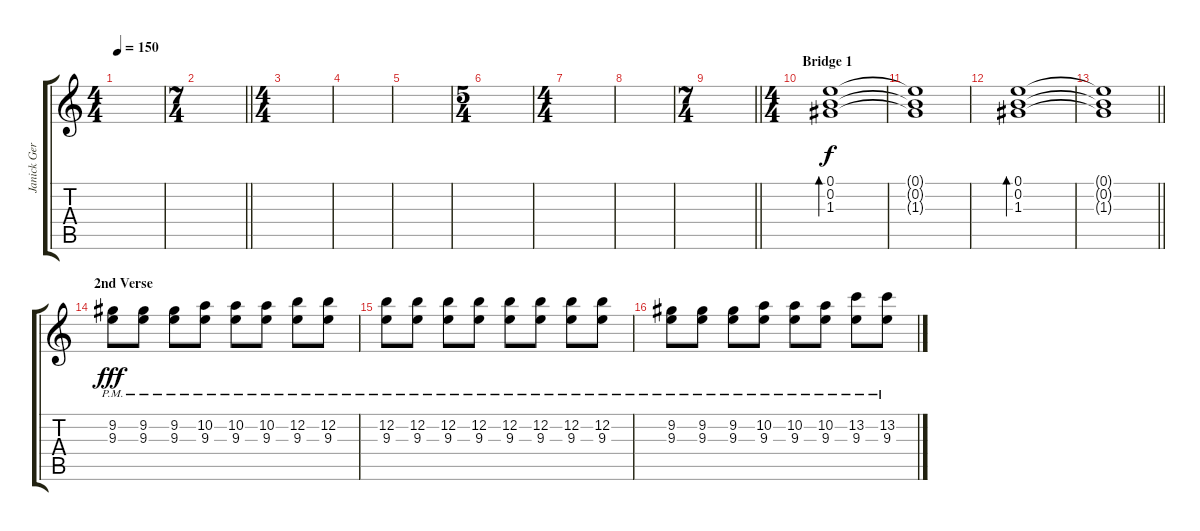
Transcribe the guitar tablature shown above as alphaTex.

\track ("Janick Gers" "Janick Ger") {instrument distortionguitar}
\staff {score tabs}
\tuning (E4 B3 G3 D3 A2 E2) {hide}
\ts (4 4)
\tempo 150
\clef g2
\ks c
|
\ts (7 4)
\barLineRight lightlight
|
\ts (4 4)
|
|
|
\ts (5 4)
|
\ts (4 4)
|
|
\ts (7 4)
\barLineRight lightlight
|
\ts (4 4)
\section ("" "Bridge 1")
(0.1 0.2 1.3).1{bd 240 volume 5} |
(0.1{t} 0.2{t} 1.3{t}).1 |
(0.1 0.2 1.3).1{bd 240 volume 5} |
\barLineRight lightlight
(0.1{t} 0.2{t} 1.3{t}).1 |
\section ("" "2nd Verse")
(9.2{pm} 9.3{pm}).8{dy fff volume 10 instrument electricguitarmuted} (9.2{pm} 9.3{pm}).8 (9.2{pm} 9.3{pm}).8 (10.2{pm} 9.3{pm}).8 (10.2{pm} 9.3{pm}).8 (10.2{pm} 9.3{pm}).8 (12.2{pm} 9.3{pm}).8 (12.2{pm} 9.3{pm}).8 |
(12.2{pm} 9.3{pm}).8 (12.2{pm} 9.3).8 (12.2{pm} 9.3{pm}).8 (12.2{pm} 9.3).8 (12.2{pm} 9.3{pm}).8 (12.2{pm} 9.3{pm}).8 (12.2{pm} 9.3{pm}).8 (12.2{pm} 9.3{pm}).8 |
(9.2{pm} 9.3{pm}).8 (9.2{pm} 9.3).8 (9.2{pm} 9.3{pm}).8 (10.2{pm} 9.3).8 (10.2{pm} 9.3{pm}).8 (10.2{pm} 9.3{pm}).8 (13.2{pm} 9.3{pm}).8 (13.2{pm} 9.3{pm}).8
